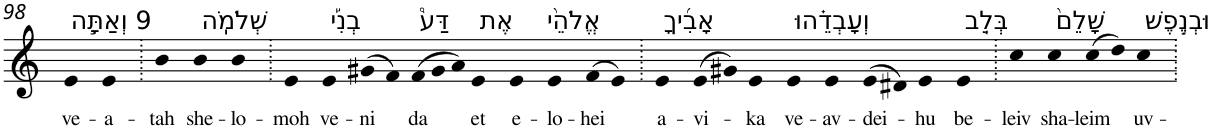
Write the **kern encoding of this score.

**kern	**text
*part1	*part1
*staff1	*staff1
*I"Piano	*
*I'Pno	*
!!LO:PB:g=z
*clefG2	*
*k[]	*
=98	=98
!LO:TX:a:t=9 וְאַתָּ֣ה	!
!	!LO:LY:b
4e	ve-
!	!LO:LY:b
4e	-a-
=99.	=99.
!	!LO:LY:b
4b	-tah
!LO:TX:a:t=שְׁלֹמֹֽה	!
!	!LO:LY:b
4b	she-
!	!LO:LY:b
4b	-lo-
=100.	=100.
!	!LO:LY:b
4e	-moh
!LO:TX:a:t=בְנִ֡י	!
!	!LO:LY:b
4e	ve-
!	!LO:LY:b
(>8g#X	-ni
8f)	.
*Xtuplet	*
!LO:TX:a:t=דַּע֩	!
!	!LO:LY:b
(>12f	da
12g#	.
12a)	.
!LO:TX:a:t=אֶת	!
!	!LO:LY:b
4e	et
!LO:TX:a:t=אֱלֹהֵ֨י	!
!	!LO:LY:b
4e	e-
!	!LO:LY:b
4e	-lo-
!	!LO:LY:b
(>8f	-hei
8e)	.
=101.	=101.
!LO:TX:a:t=אָבִ֜יךָ	!
!	!LO:LY:b
4e	a-
!	!LO:LY:b
(>8e	-vi-
8g#X)	.
!	!LO:LY:b
4e	-ka
!LO:TX:a:t=וְעָבְדֵ֗הוּ	!
!	!LO:LY:b
4e	ve-
!	!LO:LY:b
4e	-av-
!	!LO:LY:b
(>8e	-dei-
8d#X)	.
!	!LO:LY:b
4e	-hu
!LO:TX:a:t=בְּלֵ֤ב	!
!	!LO:LY:b
4e	be-
=102.	=102.
!	!LO:LY:b
4cc	-leiv
!LO:TX:a:t=שָׁלֵם֙	!
!	!LO:LY:b
4cc	sha-
!	!LO:LY:b
(>8cc	-leim
8dd)	.
!LO:TX:a:t=וּבְנֶ֣פֶשׁ	!
!	!LO:LY:b
4cc	uv-
=.	=.
*-	*-
